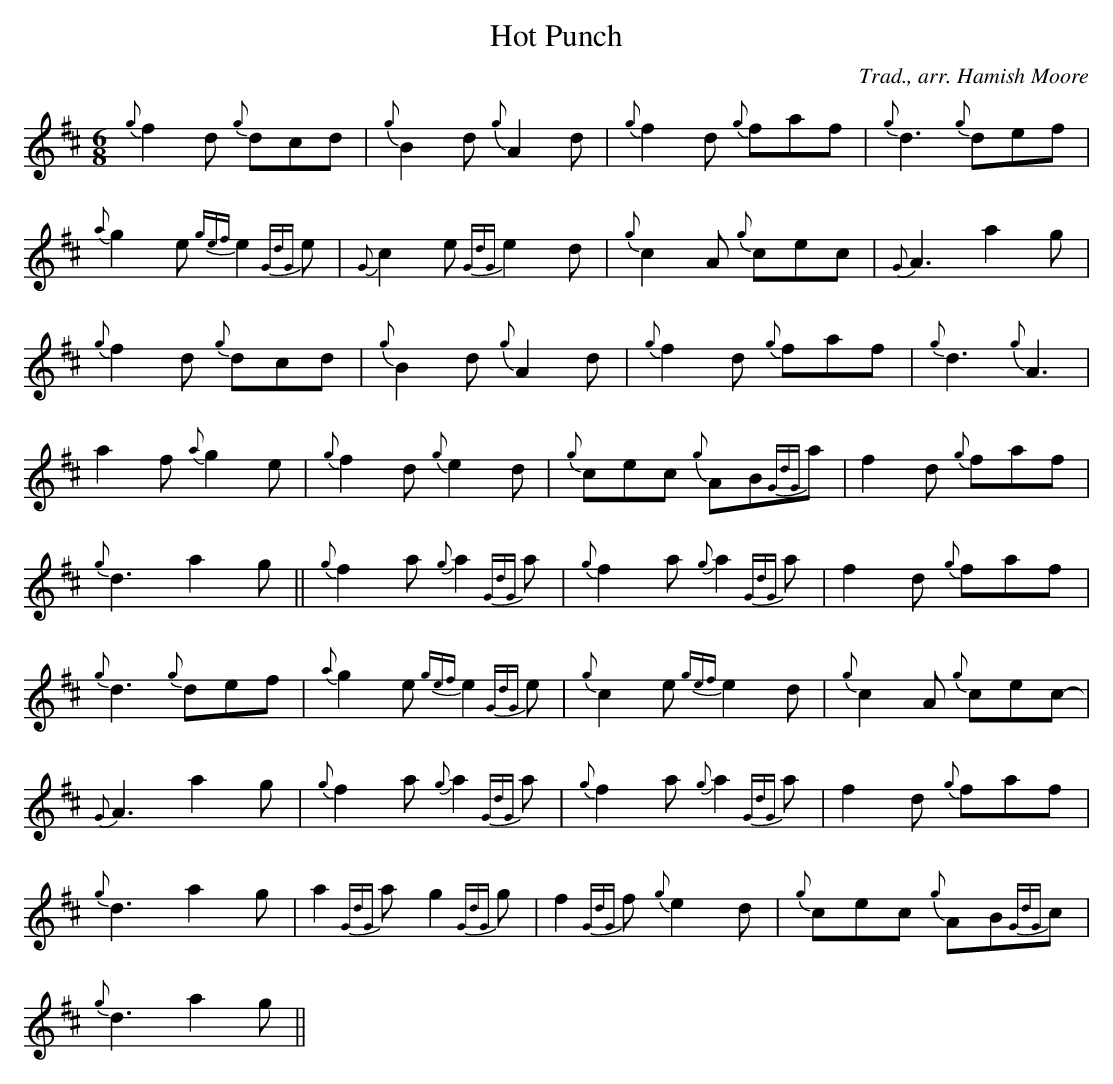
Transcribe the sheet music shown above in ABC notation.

X:1
T:Hot Punch
C:Trad., arr. Hamish Moore
M:6/8
L:1/8
K:D
{g}f2d {g}dcd|{g}B2d {g}A2d|{g}f2d {g}faf|{g}d3 {g}def|!
{a}g2e {gef}e2{GdG}e|{G}c2e {GdG}e2d|{g}c2A {g}cec|{G}A3 -a2g|!
{g}f2d {g}dcd|{g}B2d {g}A2d|{g}f2d {g}faf|{g}d3 {g}A3|!
a2f {a}g2e|{g}f2d {g}e2d|{g}cec {g}AB{GdG}a|f2d {g}faf|!
{g}d3 a2g||{g}f2a {g}a2{GdG}a|{g}f2a {g}a2{GdG}a|f2d {g}faf|!
{g}d3 {g}def|{a}g2e {gef}e2{GdG}e|{g}c2e {gef}e2d|{g}c2A {g}cec|!
{G}-A3 -a2g|{g}f2a {g}a2{GdG}a|{g}f2a {g}a2{GdG}a|f2d {g}faf|!
{g}d3 a2g|a2{GdG}a g2{GdG}g|f2{GdG}f {g}e2d|{g}cec {g}AB{GdG}c|!
{g}d3 a2g||
